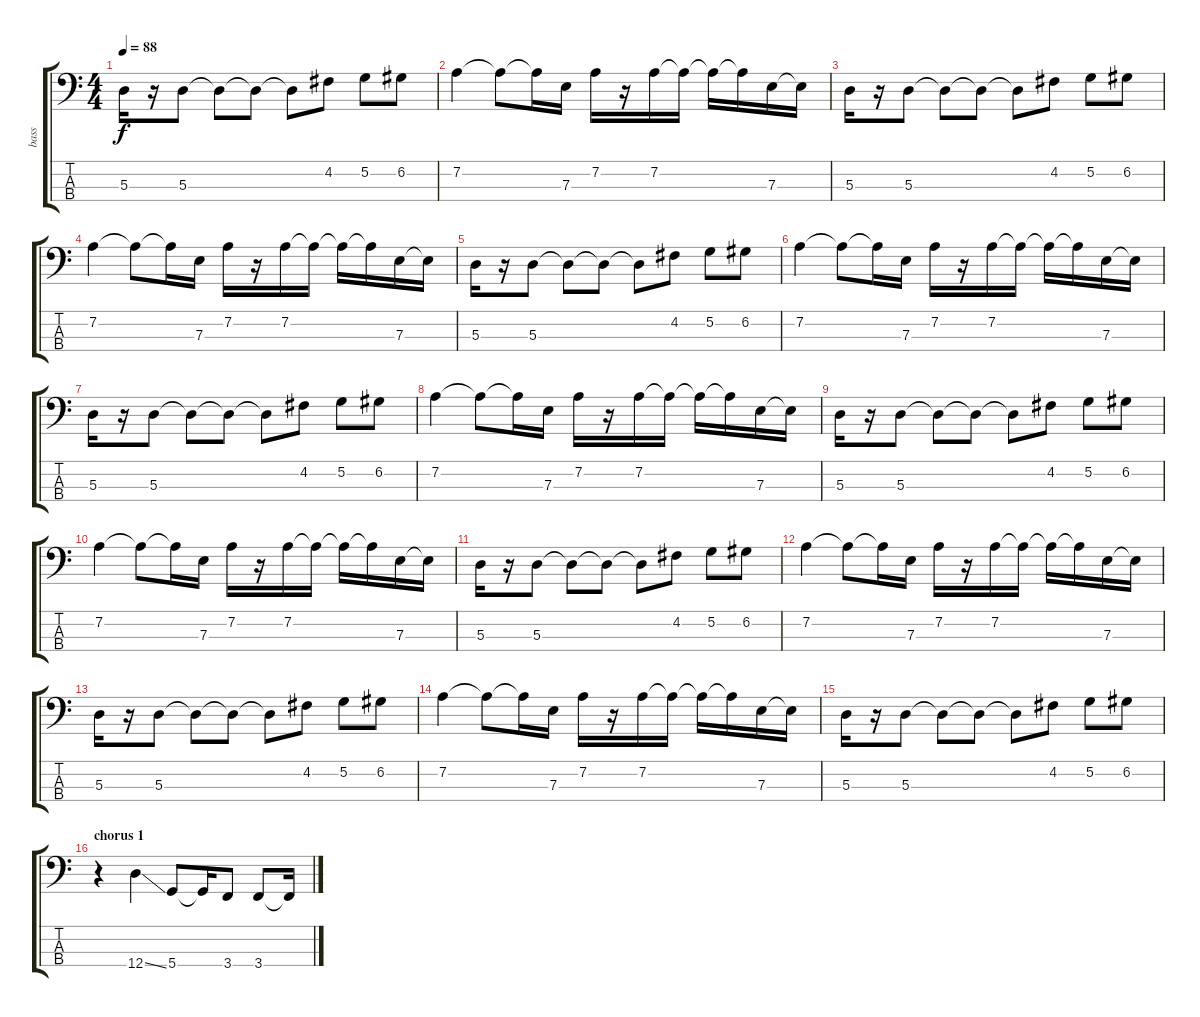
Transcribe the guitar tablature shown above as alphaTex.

\track ("bass" "bass") {instrument acousticbass}
\staff {score tabs}
\tuning (G2 D2 A1 D1) {hide}
\ts (4 4)
\tempo 88
\clef f4
\ks c
5.3.16{dy f} r.16 5.3.8 5.3{t}.8 5.3{t}.8 5.3{t}.8 4.2.8 5.2.8 6.2.8 |
7.2.4 7.2{t}.8 7.2{t}.16 7.3.16 7.2.16 r.16 7.2.16 7.2{t}.16 7.2{t}.16 7.2{t}.16 7.3.16 7.3{t}.16 |
5.3.16 r.16 5.3.8 5.3{t}.8 5.3{t}.8 5.3{t}.8 4.2.8 5.2.8 6.2.8 |
7.2.4 7.2{t}.8 7.2{t}.16 7.3.16 7.2.16 r.16 7.2.16 7.2{t}.16 7.2{t}.16 7.2{t}.16 7.3.16 7.3{t}.16 |
5.3.16 r.16 5.3.8 5.3{t}.8 5.3{t}.8 5.3{t}.8 4.2.8 5.2.8 6.2.8 |
7.2.4 7.2{t}.8 7.2{t}.16 7.3.16 7.2.16 r.16 7.2.16 7.2{t}.16 7.2{t}.16 7.2{t}.16 7.3.16 7.3{t}.16 |
5.3.16 r.16 5.3.8 5.3{t}.8 5.3{t}.8 5.3{t}.8 4.2.8 5.2.8 6.2.8 |
7.2.4 7.2{t}.8 7.2{t}.16 7.3.16 7.2.16 r.16 7.2.16 7.2{t}.16 7.2{t}.16 7.2{t}.16 7.3.16 7.3{t}.16 |
5.3.16 r.16 5.3.8 5.3{t}.8 5.3{t}.8 5.3{t}.8 4.2.8 5.2.8 6.2.8 |
7.2.4 7.2{t}.8 7.2{t}.16 7.3.16 7.2.16 r.16 7.2.16 7.2{t}.16 7.2{t}.16 7.2{t}.16 7.3.16 7.3{t}.16 |
5.3.16 r.16 5.3.8 5.3{t}.8 5.3{t}.8 5.3{t}.8 4.2.8 5.2.8 6.2.8 |
7.2.4 7.2{t}.8 7.2{t}.16 7.3.16 7.2.16 r.16 7.2.16 7.2{t}.16 7.2{t}.16 7.2{t}.16 7.3.16 7.3{t}.16 |
5.3.16 r.16 5.3.8 5.3{t}.8 5.3{t}.8 5.3{t}.8 4.2.8 5.2.8 6.2.8 |
7.2.4 7.2{t}.8 7.2{t}.16 7.3.16 7.2.16 r.16 7.2.16 7.2{t}.16 7.2{t}.16 7.2{t}.16 7.3.16 7.3{t}.16 |
5.3.16 r.16 5.3.8 5.3{t}.8 5.3{t}.8 5.3{t}.8 4.2.8 5.2.8 6.2.8 |
\section ("" "chorus 1")
r.4{instrument electricbassfinger} 12.4{ss}.4 5.4.8 5.4{t}.16 3.4.8 3.4.8 3.4{t}.16
